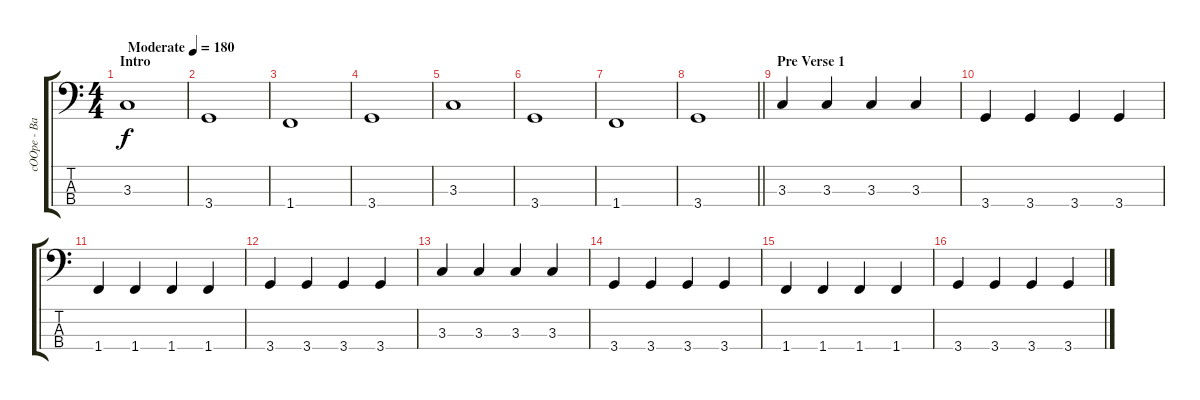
\track ("cOOpe - Bass" "cOOpe - Ba") {instrument electricbasspick}
\staff {score tabs}
\tuning (G2 D2 A1 E1) {hide}
\ts (4 4)
\section ("" "Intro")
\tempo (180 "Moderate")
\clef f4
\ks c
3.3.1{dy f instrument electricbasspick} |
3.4.1 |
1.4.1 |
3.4.1 |
3.3.1 |
3.4.1 |
1.4.1 |
\barLineRight lightlight
3.4.1 |
\section ("" "Pre Verse 1")
3.3.4 3.3.4 3.3.4 3.3.4 |
3.4.4 3.4.4 3.4.4 3.4.4 |
1.4.4 1.4.4 1.4.4 1.4.4 |
3.4.4 3.4.4 3.4.4 3.4.4 |
3.3.4 3.3.4 3.3.4 3.3.4 |
3.4.4 3.4.4 3.4.4 3.4.4 |
1.4.4 1.4.4 1.4.4 1.4.4 |
3.4.4 3.4.4 3.4.4 3.4.4
